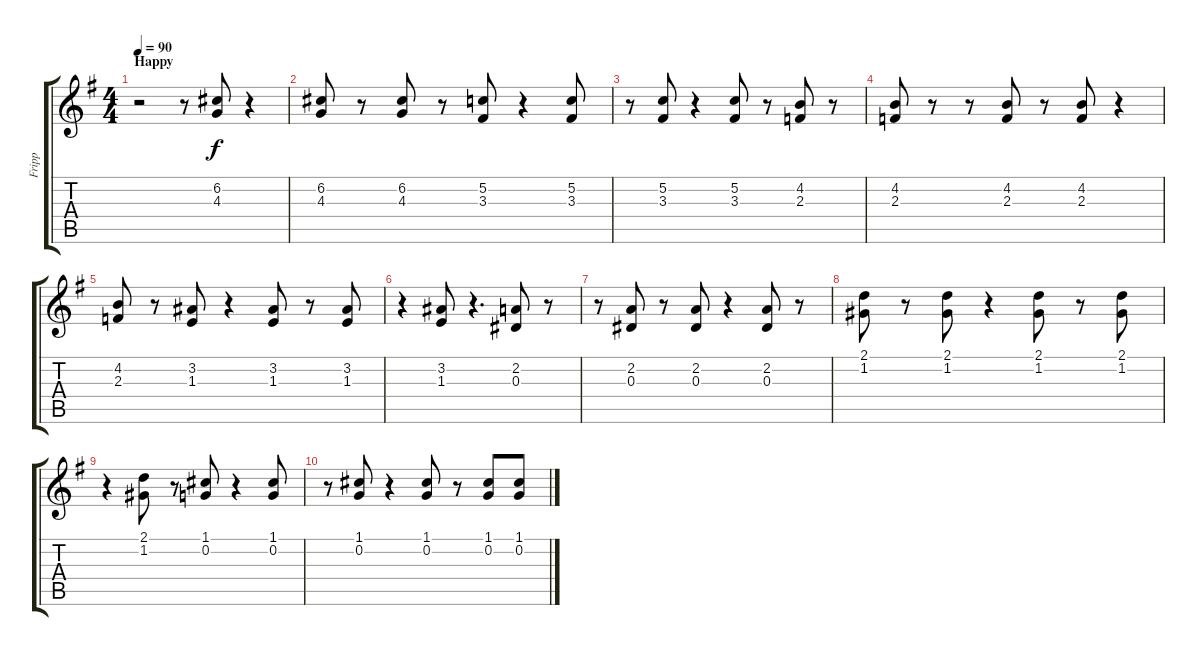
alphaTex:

\track ("Fripp" "Fripp") {instrument overdrivenguitar}
\staff {score tabs}
\tuning (C4 G3 Eb3 Bb2 F2 C2) {hide}
\ts (4 4)
\section ("" "Happy")
\tempo 90
\clef g2
\ks eminor
r.2{dy f} r.8 (6.2 4.3).8 r.4 |
(6.2 4.3).8 r.8 (6.2 4.3).8 r.8 (5.2 3.3).8 r.4 (5.2 3.3).8 |
r.8 (5.2 3.3).8 r.4 (5.2 3.3).8 r.8 (4.2 2.3).8 r.8 |
(4.2 2.3).8 r.8 r.8 (4.2 2.3).8 r.8 (4.2 2.3).8 r.4 |
(4.2 2.3).8 r.8 (3.2 1.3).8 r.4 (3.2 1.3).8 r.8 (3.2 1.3).8 |
r.4 (3.2 1.3).8 r.4{d} (2.2 0.3).8 r.8 |
r.8 (2.2 0.3).8 r.8 (2.2 0.3).8 r.4 (2.2 0.3).8 r.8 |
(2.1 1.2).8 r.8 (2.1 1.2).8 r.4 (2.1 1.2).8 r.8 (2.1 1.2).8 |
r.4 (2.1 1.2).8 r.8 (1.1 0.2).8 r.4 (1.1 0.2).8 |
r.8 (1.1 0.2).8 r.4 (1.1 0.2).8 r.8 (1.1 0.2).8 (1.1 0.2).8
